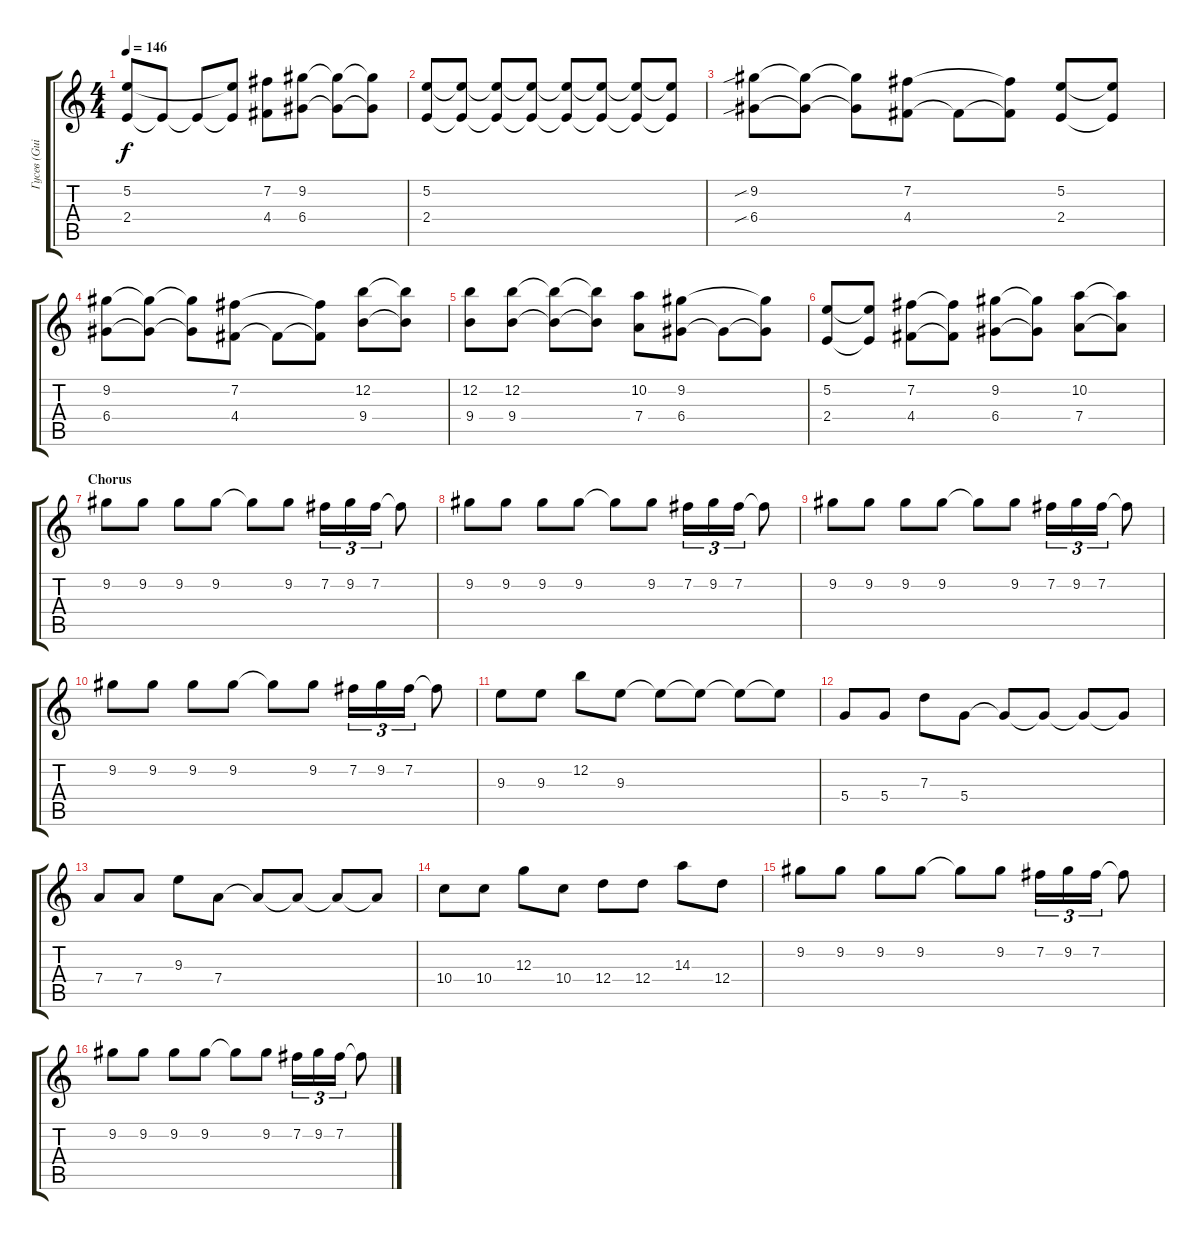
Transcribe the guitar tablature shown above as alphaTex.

\track ("Гусев (Guitar 2)" "Гусев (Gui") {instrument distortionguitar}
\staff {score tabs}
\tuning (E4 B3 G3 D3 A2 E2) {hide}
\ts (4 4)
\tempo 146
\clef g2
\ks c
(5.2 2.4).8{dy f} 2.4{t}.8 2.4{t}.8 (5.2{t} 2.4{t}).8 (7.2 4.4).8 (9.2 6.4).8 (9.2{t} 6.4{t}).8 (9.2{t} 6.4{t}).8 |
(5.2 2.4).8 (5.2{t} 2.4{t}).8 (5.2{t} 2.4{t}).8 (5.2{t} 2.4{t}).8 (5.2{t} 2.4{t}).8 (5.2{t} 2.4{t}).8 (5.2{t} 2.4{t}).8 (5.2{t} 2.4{t}).8 |
(9.2{sib} 6.4{sib}).8 (9.2{t} 6.4{t}).8 (9.2{t} 6.4{t}).8 (7.2 4.4).8 4.4{t}.8 (7.2{t} 4.4{t}).8 (5.2 2.4).8 (5.2{t} 2.4{t}).8 |
(9.2 6.4).8 (9.2{t} 6.4{t}).8 (9.2{t} 6.4{t}).8 (7.2 4.4).8 4.4{t}.8 (7.2{t} 4.4{t}).8 (12.2 9.4).8 (12.2{t} 9.4{t}).8 |
(12.2 9.4).8 (12.2 9.4).8 (12.2{t} 9.4{t}).8 (12.2{t} 9.4{t}).8 (10.2 7.4).8 (9.2 6.4).8 6.4{t}.8 (9.2{t} 6.4{t}).8 |
(5.2 2.4).8 (5.2{t} 2.4{t}).8 (7.2 4.4).8 (7.2{t} 4.4{t}).8 (9.2 6.4).8 (9.2{t} 6.4{t}).8 (10.2 7.4).8 (10.2{t} 7.4{t}).8 |
\section ("" "Chorus")
9.2.8 9.2.8 9.2.8 9.2.8 9.2{t}.8 9.2.8 7.2.16{tu (3 2)} 9.2.16{tu (3 2)} 7.2.16{tu (3 2)} 7.2{t}.8 |
9.2.8 9.2.8 9.2.8 9.2.8 9.2{t}.8 9.2.8 7.2.16{tu (3 2)} 9.2.16{tu (3 2)} 7.2.16{tu (3 2)} 7.2{t}.8 |
9.2.8 9.2.8 9.2.8 9.2.8 9.2{t}.8 9.2.8 7.2.16{tu (3 2)} 9.2.16{tu (3 2)} 7.2.16{tu (3 2)} 7.2{t}.8 |
9.2.8 9.2.8 9.2.8 9.2.8 9.2{t}.8 9.2.8 7.2.16{tu (3 2)} 9.2.16{tu (3 2)} 7.2.16{tu (3 2)} 7.2{t}.8 |
9.3.8 9.3.8 12.2.8 9.3.8 9.3{t}.8 9.3{t}.8 9.3{t}.8 9.3{t}.8 |
5.4.8 5.4.8 7.3.8 5.4.8 5.4{t}.8 5.4{t}.8 5.4{t}.8 5.4{t}.8 |
7.4.8 7.4.8 9.3.8 7.4.8 7.4{t}.8 7.4{t}.8 7.4{t}.8 7.4{t}.8 |
10.4.8 10.4.8 12.3.8 10.4.8 12.4.8 12.4.8 14.3.8 12.4.8 |
9.2.8 9.2.8 9.2.8 9.2.8 9.2{t}.8 9.2.8 7.2.16{tu (3 2)} 9.2.16{tu (3 2)} 7.2.16{tu (3 2)} 7.2{t}.8 |
9.2.8 9.2.8 9.2.8 9.2.8 9.2{t}.8 9.2.8 7.2.16{tu (3 2)} 9.2.16{tu (3 2)} 7.2.16{tu (3 2)} 7.2{t}.8
